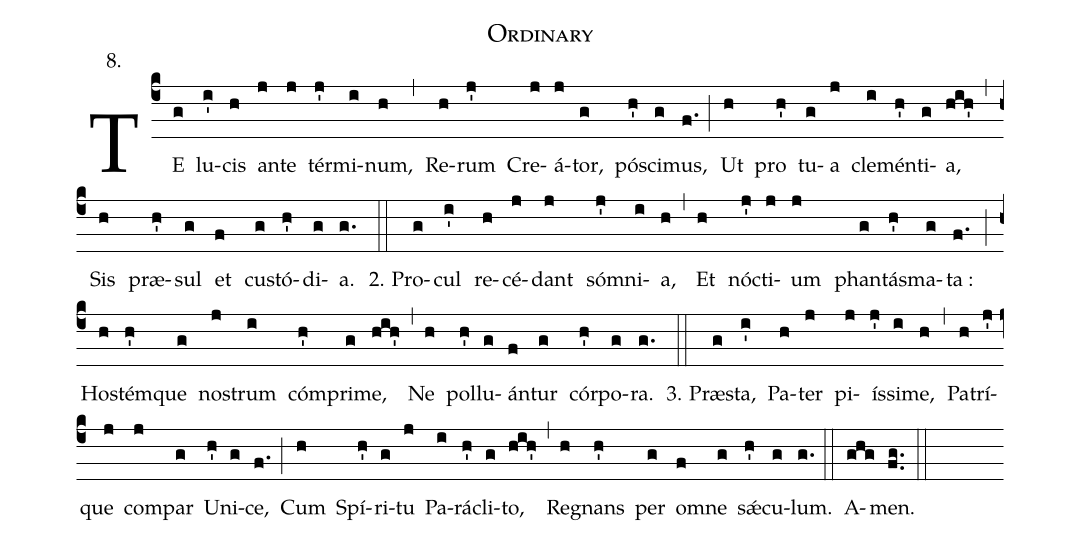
name: Ordinary;
annotation: 8.;
%%
(c4)TE(g) lu(i')cis(h) an(j)te(j) tér(j')mi(i)num,(h) (,)
Re(h)rum(j') Cre(j)á(j)tor,(g) pó(h')sci(g)mus,(f.) (;)
Ut(h) pro(h') tu(g)a(j) cle(i)mén(h')ti(g)a,(hih') (,)
Sis(h) præ(h')sul(g) et(f) cu(g)stó(h')di(g)a.(g.) (::)

2. Pro(g)cul(i') re(h)cé(j)dant(j) sóm(j')ni(i)a,(h) (,)
Et(h) nó(j')cti(j)um(j) phan(g)tás(h')ma(g)ta :(f.) (;)
Ho(h)stém(h')que(g) no(j)strum(i) cóm(h')pri(g)me,(hih') (,)
Ne(h) pol(h')lu(g)án(f)tur(g) cór(h')po(g)ra.(g.) (::)

3. Præ(g)sta,(i') Pa(h)ter(j) pi(j)ís(j')si(i)me,(h) (,)
Pa(h)trí(j')que(j) com(j)par(g) U(h')ni(g)ce,(f.) (;)
Cum(h) Spí(h')ri(g)tu(j) Pa(i)rá(h')cli(g)to,(hih') (,)
Re(h)gnans(h') per(g) om(f)ne(g) s<sp>'ae</sp>(h')cu(g)lum.(g.) (::)
A(ghg)men.(f.g.) (::)
